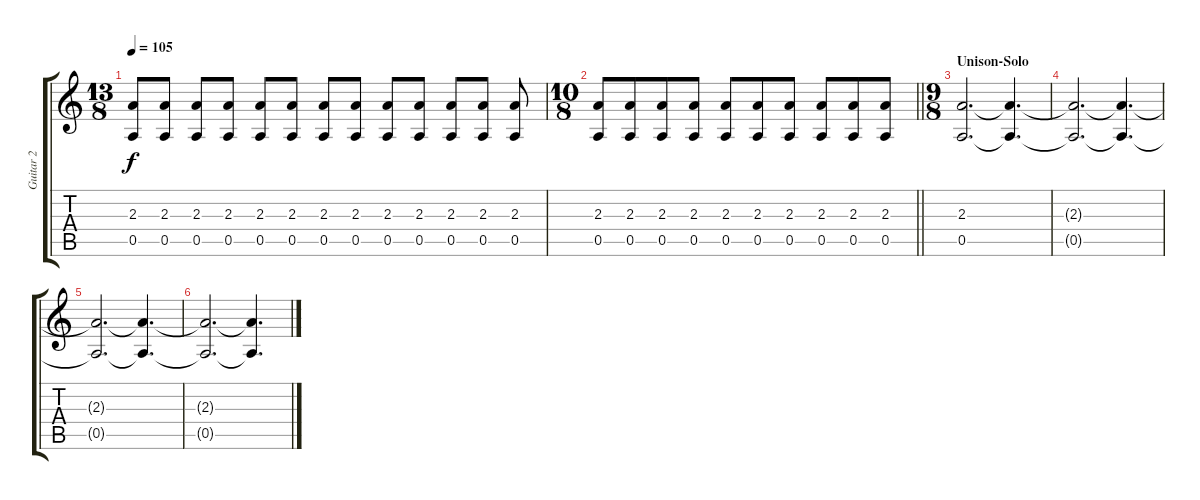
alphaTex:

\track ("Guitar 2" "Guitar 2") {instrument electricguitarjazz}
\staff {score tabs}
\tuning (E4 B3 G3 D3 A2 D2) {hide}
\ts (13 8)
\tempo 105
\clef g2
\ks aminor
(2.3 0.5).8{dy f} (2.3 0.5).8 (2.3 0.5).8 (2.3 0.5).8 (2.3 0.5).8 (2.3 0.5).8 (2.3 0.5).8 (2.3 0.5).8 (2.3 0.5).8 (2.3 0.5).8 (2.3 0.5).8 (2.3 0.5).8 (2.3 0.5).8 |
\ts (10 8)
\barLineRight lightlight
(2.3 0.5).8 (2.3 0.5).8 (2.3 0.5).8 (2.3 0.5).8 (2.3 0.5).8 (2.3 0.5).8 (2.3 0.5).8 (2.3 0.5).8 (2.3 0.5).8 (2.3 0.5).8 |
\ts (9 8)
\section ("" "Unison-Solo")
(2.3 0.5).2{d volume 2} (2.3{t} 0.5{t}).4{d} |
(2.3{t} 0.5{t}).2{d} (2.3{t} 0.5{t}).4{d} |
(2.3{t} 0.5{t}).2{d} (2.3{t} 0.5{t}).4{d} |
(2.3{t} 0.5{t}).2{d} (2.3{t} 0.5{t}).4{d}
